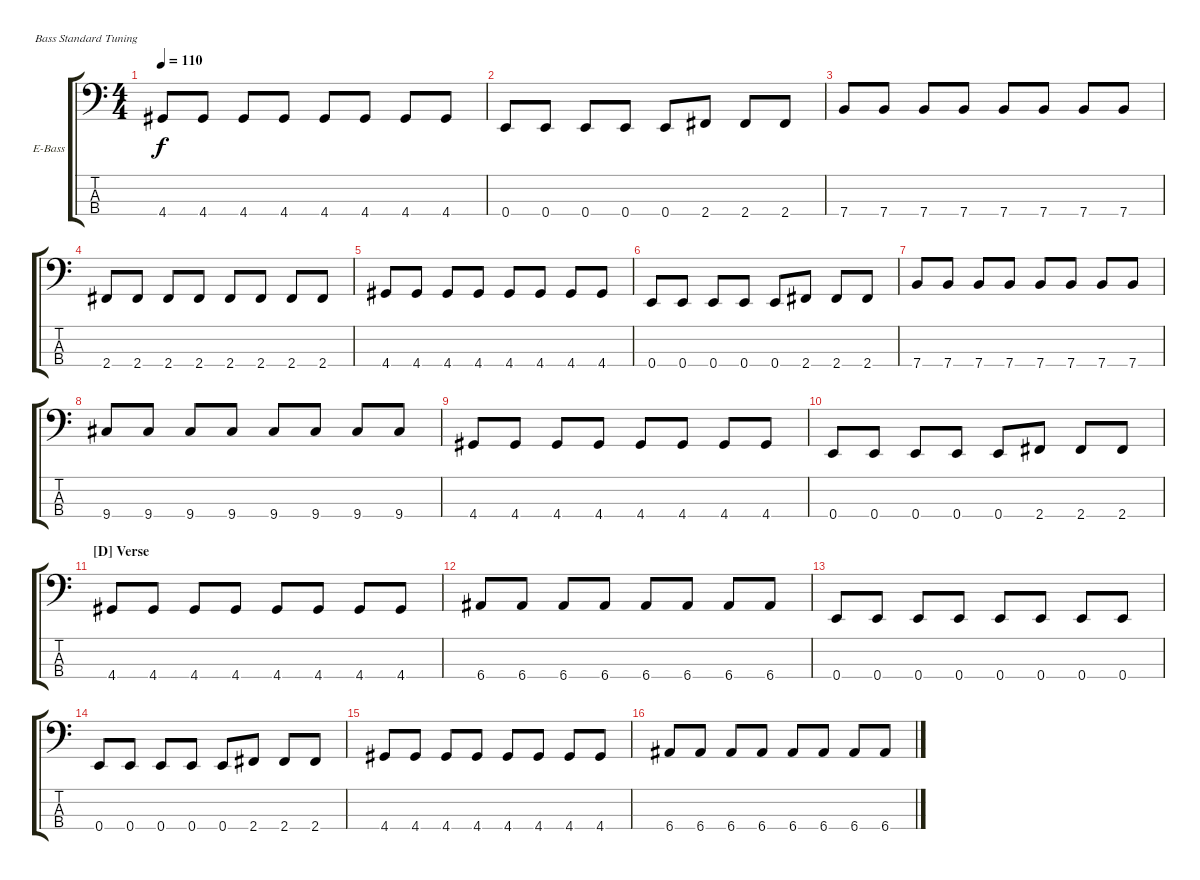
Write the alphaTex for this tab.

\bracketExtendMode groupsimilarinstruments
\firstSystemTrackNameOrientation horizontal
\otherSystemsTrackNameOrientation horizontal
\track ("Electric Bass" "E-Bass") {instrument electricbassfinger}
\staff {score tabs}
\tuning (G2 D2 A1 E1)
\ts (4 4)
\tempo 110
\clef f4
\ks c
4.4.8{dy f} 4.4.8 4.4.8 4.4.8 4.4.8 4.4.8 4.4.8 4.4.8 |
0.4.8 0.4.8 0.4.8 0.4.8 0.4.8 2.4.8 2.4.8 2.4.8 |
7.4.8 7.4.8 7.4.8 7.4.8 7.4.8 7.4.8 7.4.8 7.4.8 |
2.4.8 2.4.8 2.4.8 2.4.8 2.4.8 2.4.8 2.4.8 2.4.8 |
4.4.8 4.4.8 4.4.8 4.4.8 4.4.8 4.4.8 4.4.8 4.4.8 |
0.4.8 0.4.8 0.4.8 0.4.8 0.4.8 2.4.8 2.4.8 2.4.8 |
7.4.8 7.4.8 7.4.8 7.4.8 7.4.8 7.4.8 7.4.8 7.4.8 |
9.4.8 9.4.8 9.4.8 9.4.8 9.4.8 9.4.8 9.4.8 9.4.8 |
4.4.8 4.4.8 4.4.8 4.4.8 4.4.8 4.4.8 4.4.8 4.4.8 |
0.4.8 0.4.8 0.4.8 0.4.8 0.4.8 2.4.8 2.4.8 2.4.8 |
\section ("D" "Verse")
4.4.8 4.4.8 4.4.8 4.4.8 4.4.8 4.4.8 4.4.8 4.4.8 |
6.4.8 6.4.8 6.4.8 6.4.8 6.4.8 6.4.8 6.4.8 6.4.8 |
0.4.8 0.4.8 0.4.8 0.4.8 0.4.8 0.4.8 0.4.8 0.4.8 |
0.4.8 0.4.8 0.4.8 0.4.8 0.4.8 2.4.8 2.4.8 2.4.8 |
4.4.8 4.4.8 4.4.8 4.4.8 4.4.8 4.4.8 4.4.8 4.4.8 |
6.4.8 6.4.8 6.4.8 6.4.8 6.4.8 6.4.8 6.4.8 6.4.8
